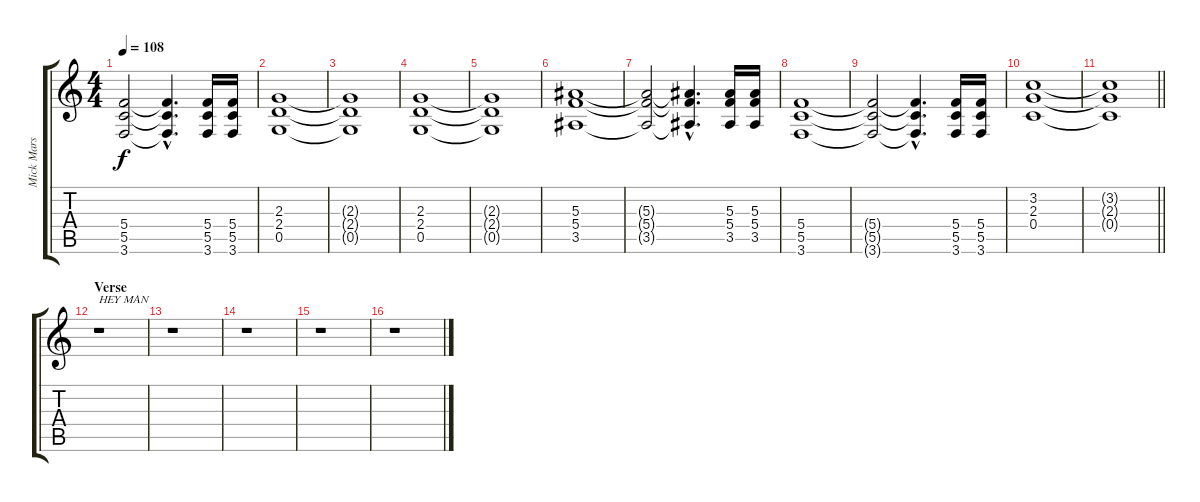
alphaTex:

\track ("Mick Mars" "Mick Mars") {instrument distortionguitar}
\staff {score tabs}
\tuning (D4 A3 F3 C3 G2 D2) {hide}
\ts (4 4)
\tempo 108
\clef g2
\ks c
(5.4{t} 5.5{t} 3.6{t}).2{dy f} (5.4{hac t} 5.5{hac t} 3.6{hac t}).4{d} (5.4 5.5 3.6).16 (5.4 5.5 3.6).16 |
(2.3 2.4 0.5).1 |
(2.3{t} 2.4{t} 0.5{t}).1 |
(2.3 2.4 0.5).1 |
(2.3{t} 2.4{t} 0.5{t}).1 |
(5.3 5.4 3.5).1 |
(5.3{t} 5.4{t} 3.5{t}).2 (5.3{hac t} 5.4{hac t} 3.5{hac t}).4{d} (5.3 5.4 3.5).16 (5.3 5.4 3.5).16 |
(5.4 5.5 3.6).1 |
(5.4{t} 5.5{t} 3.6{t}).2 (5.4{hac t} 5.5{hac t} 3.6{hac t}).4{d} (5.4 5.5 3.6).16 (5.4 5.5 3.6).16 |
(3.2 2.3 0.4).1 |
\barLineRight lightlight
(3.2{t} 2.3{t} 0.4{t}).1 |
\section ("" "Verse")
r.1{txt "HEY MAN"} |
r.1 |
r.1 |
r.1 |
r.1
